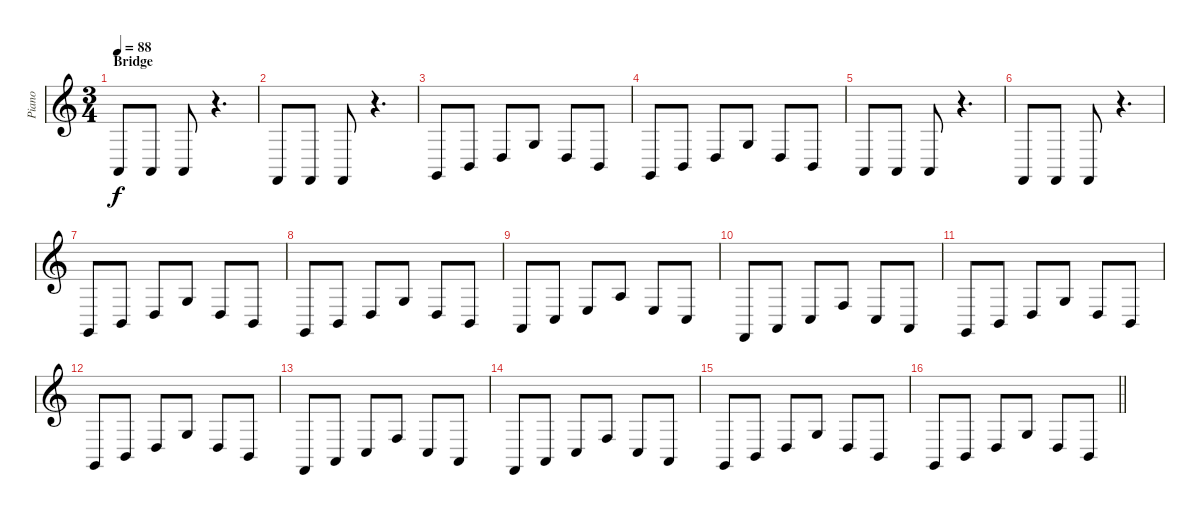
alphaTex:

\track ("Piano" "Piano") {instrument acousticgrandpiano}
\staff {score}
\tuning (E4 B3 G3 D3 A2 E2) {hide}
\ts (3 4)
\section ("" "Bridge")
\tempo 88
\clef g2
\ks c
0.5.8{dy f} 0.5.8 0.5.8 r.4{d} |
1.6.8 1.6.8 1.6.8 r.4{d} |
3.6.8 2.5.8 0.4.8 0.3.8 0.4.8 7.6.8 |
3.6.8 2.5.8 0.4.8 0.3.8 0.4.8 7.6.8 |
0.5.8 0.5.8 0.5.8 r.4{d} |
1.6.8 1.6.8 1.6.8 r.4{d} |
3.6.8 2.5.8 0.4.8 0.3.8 0.4.8 7.6.8 |
3.6.8 2.5.8 0.4.8 0.3.8 0.4.8 7.6.8 |
0.5.8 3.5.8 2.4.8 2.3.8 2.4.8 3.5.8 |
1.6.8 5.6.8 3.5.8 3.4.8 3.5.8 5.6.8 |
3.6.8 2.5.8 0.4.8 0.3.8 0.4.8 7.6.8 |
3.6.8 2.5.8 0.4.8 0.3.8 0.4.8 7.6.8 |
1.6.8 5.6.8 3.5.8 3.4.8 3.5.8 5.6.8 |
1.6.8 5.6.8 3.5.8 3.4.8 3.5.8 5.6.8 |
3.6.8 2.5.8 0.4.8 0.3.8 0.4.8 7.6.8 |
\barLineRight lightlight
3.6.8 2.5.8 0.4.8 0.3.8 0.4.8 7.6.8
